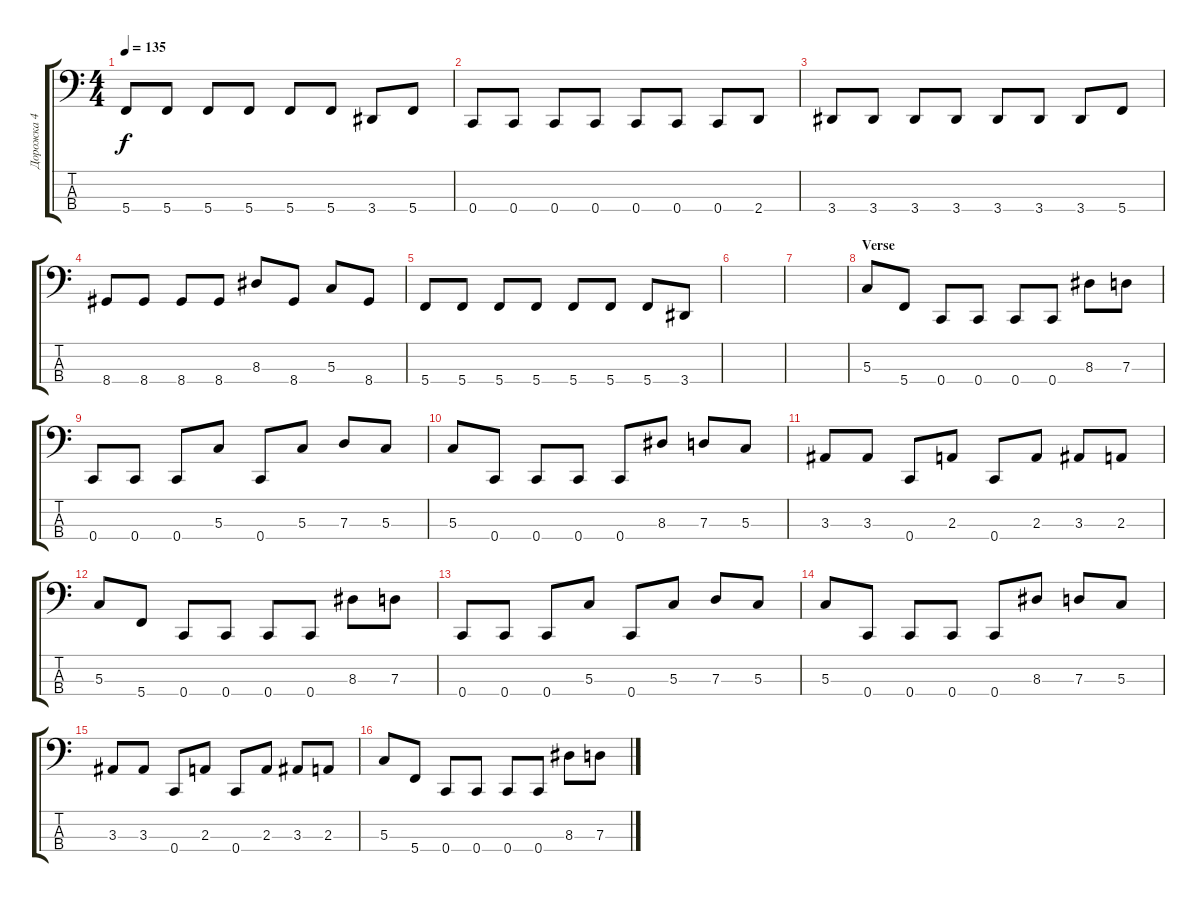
\track ("Дорожка 4" "Дорожка 4") {instrument electricbassfinger}
\staff {score tabs}
\tuning (F2 C2 G1 C1) {hide}
\ts (4 4)
\tempo 135
\clef f4
\ks c
5.4.8{dy f} 5.4.8 5.4.8 5.4.8 5.4.8 5.4.8 3.4.8 5.4.8 |
0.4.8 0.4.8 0.4.8 0.4.8 0.4.8 0.4.8 0.4.8 2.4.8 |
3.4.8 3.4.8 3.4.8 3.4.8 3.4.8 3.4.8 3.4.8 5.4.8 |
8.4.8 8.4.8 8.4.8 8.4.8 8.3.8 8.4.8 5.3.8 8.4.8 |
5.4.8 5.4.8 5.4.8 5.4.8 5.4.8 5.4.8 5.4.8 3.4.8 |
|
|
\section ("" "Verse")
5.3.8 5.4.8 0.4.8 0.4.8 0.4.8 0.4.8 8.3.8 7.3.8 |
0.4.8 0.4.8 0.4.8 5.3.8 0.4.8 5.3.8 7.3.8 5.3.8 |
5.3.8 0.4.8 0.4.8 0.4.8 0.4.8 8.3.8 7.3.8 5.3.8 |
3.3.8 3.3.8 0.4.8 2.3.8 0.4.8 2.3.8 3.3.8 2.3.8 |
5.3.8 5.4.8 0.4.8 0.4.8 0.4.8 0.4.8 8.3.8 7.3.8 |
0.4.8 0.4.8 0.4.8 5.3.8 0.4.8 5.3.8 7.3.8 5.3.8 |
5.3.8 0.4.8 0.4.8 0.4.8 0.4.8 8.3.8 7.3.8 5.3.8 |
3.3.8 3.3.8 0.4.8 2.3.8 0.4.8 2.3.8 3.3.8 2.3.8 |
5.3.8 5.4.8 0.4.8 0.4.8 0.4.8 0.4.8 8.3.8 7.3.8
